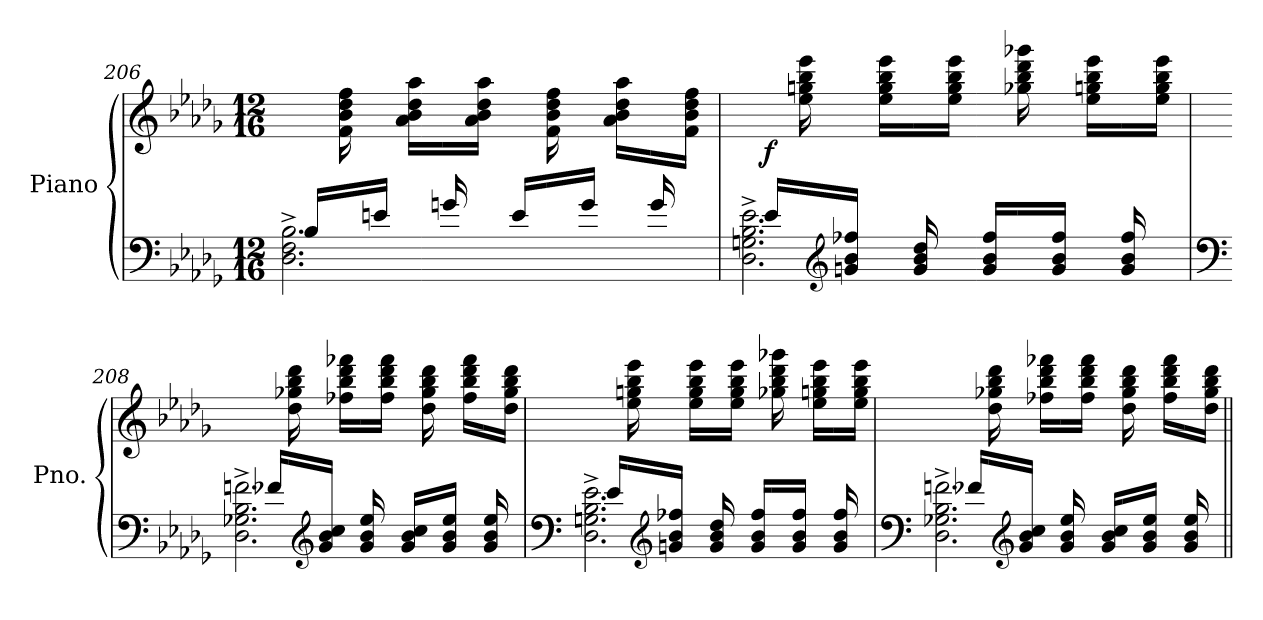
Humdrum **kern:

**kern	**kern	**dynam
*part1	*part1	*part1
*staff2	*staff1	*staff1/2
*I"Piano	*	*
*I'Pno.	*	*
*clefF4	*clefG2	*
*k[b-e-a-d-g-]	*k[b-e-a-d-g-]	*
*M12/16	*M12/16	*
=206	=206	=206
*^	*	*
*	*^	*	*
16B-/LL	8.rDDDyy	2.D-\^ 2.F\^ 2.B-\^	16ryy	.
16ryy	.	.	16f\ 16b-\ 16dd-\ 16ff\	.
16en/JJ	.	.	16ryy	.
16ryy	16ryy	.	16a-\ 16b-\ 16dd-\ 16aa-\LL	.
16gn/	2ryy	.	16ryy	.
16ryy	.	.	16a-\ 16b-\ 16dd-\ 16aa-\JJ	.
16e/LL	.	.	16ryy	.
16ryy	.	.	16f\ 16b-\ 16dd-\ 16ff\	.
16g/JJ	.	.	16ryy	.
16ryy	.	.	16a-\ 16b-\ 16dd-\ 16aa-\LL	.
16g/	.	.	16ryy	.
16ryy	.	.	16f\ 16b-\ 16dd-\ 16ff\JJ	.
!!LO:LB:g=z
=207	=207	=207	=207	=207
!	!	!	!	!LO:DY:b
16e-/LL	4rFFFyy	2.D-\^ 2.Gn\^ 2.B-\^ 2.e-\^	16ryy	f
16ryy	.	.	16ee-\ 16ggn\ 16bb-\ 16eee-\	.
*clefG2	*	*	*	*
16gn/ 16b-/ 16ff-X/JJ	.	.	16ryy	.
16ryy	.	.	16ee-\ 16gg\ 16bb-\ 16eee-\LL	.
16g/ 16b-/ 16dd-/	2rDyy	.	16ryy	.
16ryy	.	.	16ee-\ 16gg\ 16bb-\ 16eee-\JJ	.
16g/ 16b-/ 16ff-/LL	.	.	16ryy	.
16ryy	.	.	16gg-X\ 16bb-\ 16ddd-\ 16ggg-X\	.
16g/ 16b-/ 16ff-/JJ	.	.	16ryy	.
16ryy	.	.	16ee-\ 16ggn\ 16bb-\ 16eee-\LL	.
16g/ 16b-/ 16ff-/	.	.	16ryy	.
16ryy	.	.	16ee-\ 16gg\ 16bb-\ 16eee-\JJ	.
=208	=208	=208	=208	=208
*clefF4	*	*	*	*
16f-X/LL	4rDDDyy	2.D-\^ 2.G-X\^ 2.B-\^ 2.f\^	16ryy	.
16ryy	.	.	16dd-\ 16gg-X\ 16bb-\ 16ddd-\	.
*clefG2	*	*	*	*
16g-/ 16b-/ 16cc/JJ	.	.	16ryy	.
16ryy	.	.	16ff-X\ 16bb-\ 16ddd-\ 16fff-X\LL	.
16g-/ 16b-/ 16ee-/	2rDyy	.	16ryy	.
16ryy	.	.	16ff-\ 16bb-\ 16ddd-\ 16fff-\JJ	.
16g-/ 16b-/ 16cc/LL	.	.	16ryy	.
16ryy	.	.	16dd-\ 16gg-\ 16bb-\ 16ddd-\	.
16g-/ 16b-/ 16ee-/JJ	.	.	16ryy	.
16ryy	.	.	16ff-\ 16bb-\ 16ddd-\ 16fff-\LL	.
16g-/ 16b-/ 16ee-/	.	.	16ryy	.
16ryy	.	.	16dd-\ 16gg-\ 16bb-\ 16ddd-\JJ	.
=209	=209	=209	=209	=209
*clefF4	*	*	*	*
16e-/LL	4rFFFyy	2.D-\^ 2.Gn\^ 2.B-\^ 2.e-\^	16ryy	.
16ryy	.	.	16ee-\ 16ggn\ 16bb-\ 16eee-\	.
*clefG2	*	*	*	*
16gn/ 16b-/ 16ff-X/JJ	.	.	16ryy	.
16ryy	.	.	16ee-\ 16gg\ 16bb-\ 16eee-\LL	.
16g/ 16b-/ 16dd-/	2rDyy	.	16ryy	.
16ryy	.	.	16ee-\ 16gg\ 16bb-\ 16eee-\JJ	.
16g/ 16b-/ 16ff-/LL	.	.	16ryy	.
16ryy	.	.	16gg-X\ 16bb-\ 16ddd-\ 16ggg-X\	.
16g/ 16b-/ 16ff-/JJ	.	.	16ryy	.
16ryy	.	.	16ee-\ 16ggn\ 16bb-\ 16eee-\LL	.
16g/ 16b-/ 16ff-/	.	.	16ryy	.
16ryy	.	.	16ee-\ 16gg\ 16bb-\ 16eee-\JJ	.
!!LO:LB:g=z
=210	=210	=210	=210	=210
*clefF4	*	*	*	*
16f-X/LL	4rFFFyy	2.D-\^ 2.G-X\^ 2.B-\^ 2.f\^	16ryy	.
16ryy	.	.	16dd-\ 16gg-X\ 16bb-\ 16ddd-\	.
*clefG2	*	*	*	*
16g-/ 16b-/ 16cc/JJ	.	.	16ryy	.
16ryy	.	.	16ff-X\ 16bb-\ 16ddd-\ 16fff-X\LL	.
16g-/ 16b-/ 16ee-/	2rDyy	.	16ryy	.
16ryy	.	.	16ff-\ 16bb-\ 16ddd-\ 16fff-\JJ	.
16g-/ 16b-/ 16cc/LL	.	.	16ryy	.
16ryy	.	.	16dd-\ 16gg-\ 16bb-\ 16ddd-\	.
16g-/ 16b-/ 16ee-/JJ	.	.	16ryy	.
16ryy	.	.	16ff-\ 16bb-\ 16ddd-\ 16fff-\LL	.
16g-/ 16b-/ 16ee-/	.	.	16ryy	.
16ryy	.	.	16dd-\ 16gg-\ 16bb-\ 16ddd-\JJ	.
*v	*v	*v	*	*
=||	=||	=||
*-	*-	*-
